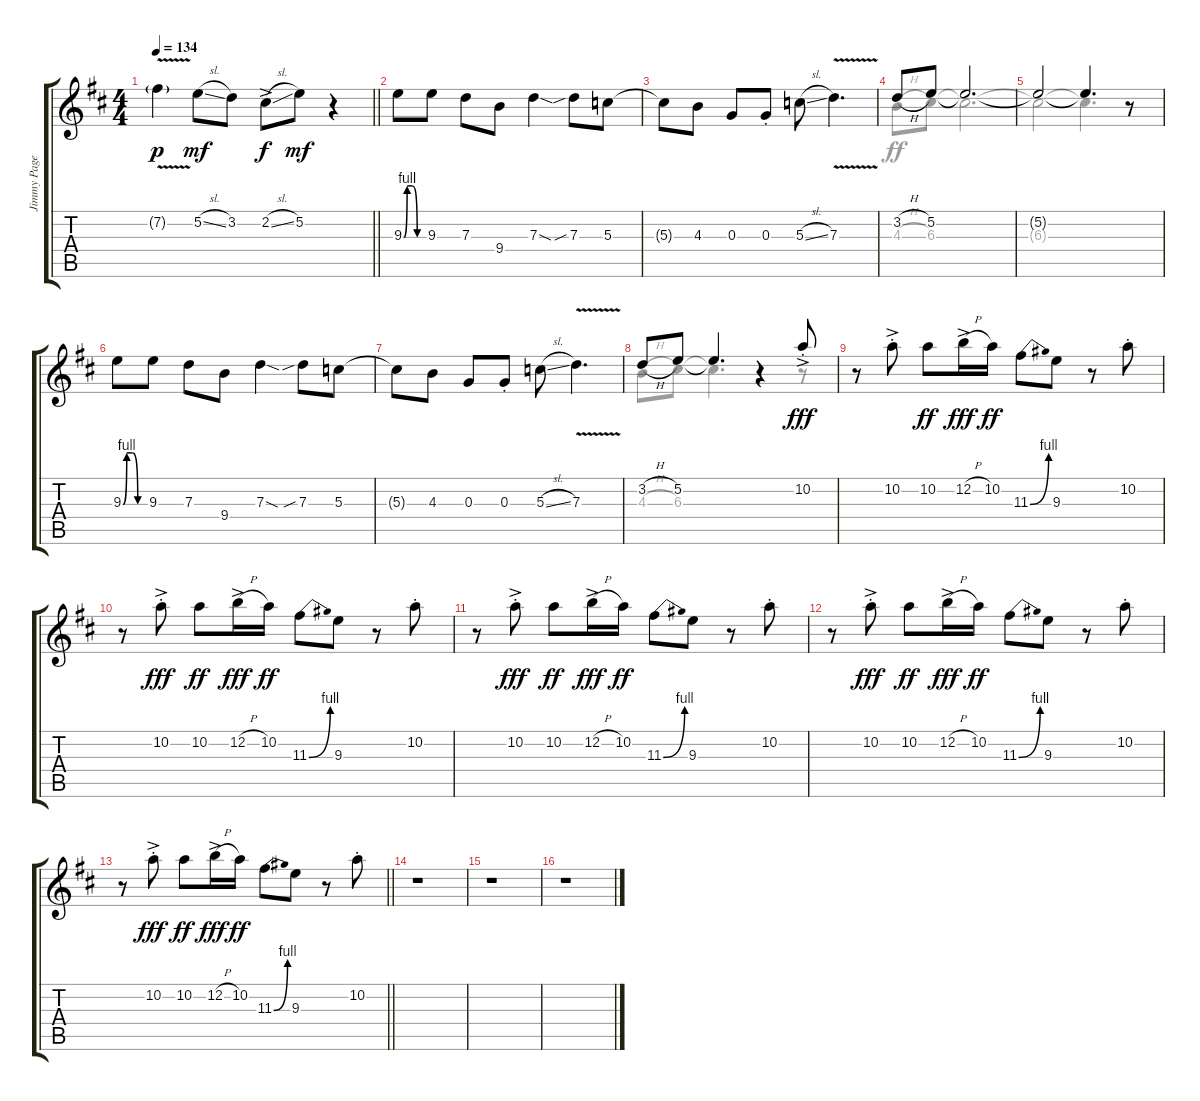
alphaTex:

\track ("Jimmy Page (Guitar Solo)" "Jimmy Page") {instrument distortionguitar}
\staff {score tabs}
\tuning (E4 B3 G3 D3 A2 E2) {hide}
\voice
\ts (4 4)
\tempo 134
\clef g2
\barLineRight lightlight
\ks d
7.2{v g}.4{dy p} 5.2{sl}.8{dy mf} 3.2.8 2.2{sl ac}.8{dy f} 5.2.8{dy mf} r.4 |
9.3{be (custom 0 0 10 4 25 4 40 0 60 0)}.8 9.3.8 7.3.8 9.4.8 7.3{sod}.4 7.3{sib}.8 5.3.8 |
5.3{t}.8 4.3.8 0.3.8 0.3{st}.8 5.3{sl}.8 7.3{v}.4{d} |
3.2{h}.8 5.2.8 5.2{t}.2{d} |
5.2{t}.2 5.2{t}.4{d} r.8 |
9.3{be (custom 0 0 10 4 25 4 40 0 60 0)}.8 9.3.8 7.3.8 9.4.8 7.3{sod}.4 7.3{sib}.8 5.3.8 |
5.3{t}.8 4.3.8 0.3.8 0.3{st}.8 5.3{sl}.8 7.3{v}.4{d} |
3.2{h}.8 5.2.8 5.2{t}.4{d} r.4 10.2{ac st}.8{dy fff} |
r.8 10.2{ac st}.8 10.2.8{dy ff} 12.2{h ac}.16{dy fff} 10.2.16{dy ff} 11.3{be (bend 0 0 60 4)}.8 9.3.8 r.8 10.2{st}.8 |
r.8 10.2{ac st}.8{dy fff} 10.2.8{dy ff} 12.2{h ac}.16{dy fff} 10.2.16{dy ff} 11.3{be (bend 0 0 60 4)}.8 9.3.8 r.8 10.2{st}.8 |
r.8 10.2{ac st}.8{dy fff} 10.2.8{dy ff} 12.2{h ac}.16{dy fff} 10.2.16{dy ff} 11.3{be (bend 0 0 60 4)}.8 9.3.8 r.8 10.2{st}.8 |
r.8 10.2{ac st}.8{dy fff} 10.2.8{dy ff} 12.2{h ac}.16{dy fff} 10.2.16{dy ff} 11.3{be (bend 0 0 60 4)}.8 9.3.8 r.8 10.2{st}.8 |
\barLineRight lightlight
r.8 10.2{ac st}.8{dy fff} 10.2.8{dy ff} 12.2{h ac}.16{dy fff} 10.2.16{dy ff} 11.3{be (bend 0 0 60 4)}.8 9.3.8 r.8 10.2{st}.8 |
r.1 |
r.1 |
r.1
\voice
\clef g2
\ottava regular
\simile none
\barLineRight lightlight
\ks d
|
|
|
4.3{h}.8 6.3.8 6.3{t}.2{d} |
6.3{t}.2 6.3{t}.4{d} r.8 |
|
|
4.3{h}.8 6.3.8 6.3{t}.4{d} r.4 r.8 |
|
|
|
|
\barLineRight lightlight
|
|
|
